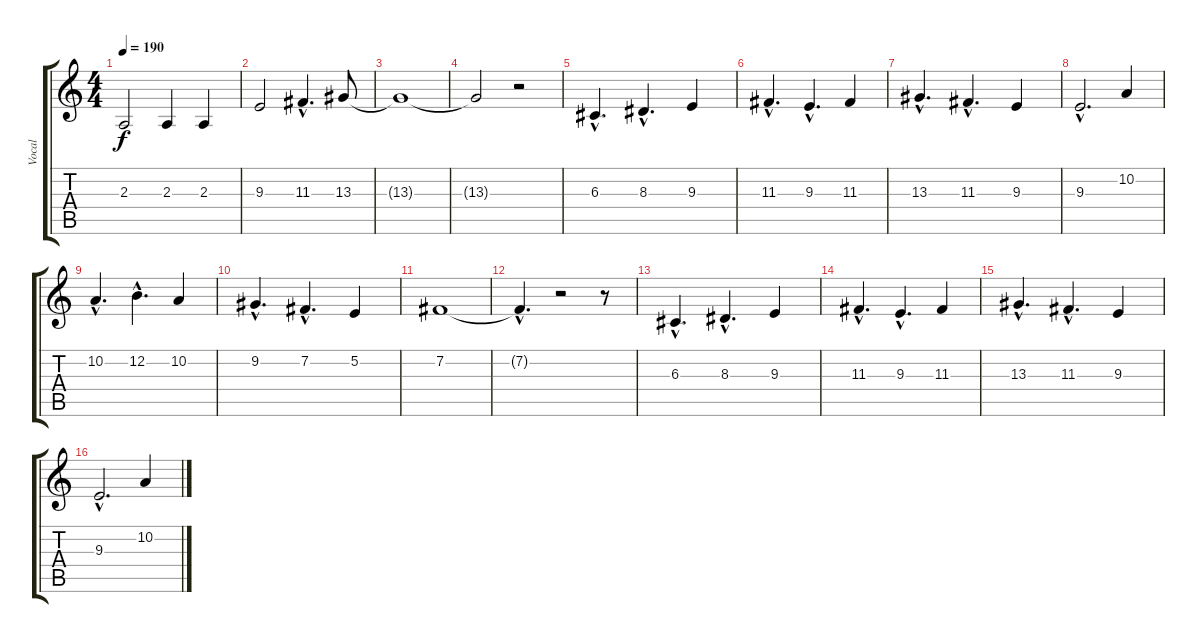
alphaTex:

\track ("Vocal" "Vocal") {instrument stringensemble1}
\staff {score tabs}
\tuning (E4 B3 G3 D3 A2 E2) {hide}
\ts (4 4)
\tempo 190
\clef g2
\ks c
2.3.2{dy f} 2.3.4 2.3.4 |
9.3.2 11.3{hac}.4{d} 13.3.8 |
13.3{t}.1 |
13.3{t}.2 r.2 |
6.3{hac}.4{d} 8.3{hac}.4{d} 9.3.4 |
11.3{hac}.4{d} 9.3{hac}.4{d} 11.3.4 |
13.3{hac}.4{d} 11.3{hac}.4{d} 9.3.4 |
9.3{hac}.2{d} 10.2.4 |
10.2{hac}.4{d} 12.2{hac}.4{d} 10.2.4 |
9.2{hac}.4{d} 7.2{hac}.4{d} 5.2.4 |
7.2.1 |
7.2{hac t}.4{d} r.2 r.8 |
6.3{hac}.4{d} 8.3{hac}.4{d} 9.3.4 |
11.3{hac}.4{d} 9.3{hac}.4{d} 11.3.4 |
13.3{hac}.4{d} 11.3{hac}.4{d} 9.3.4 |
9.3{hac}.2{d} 10.2.4
